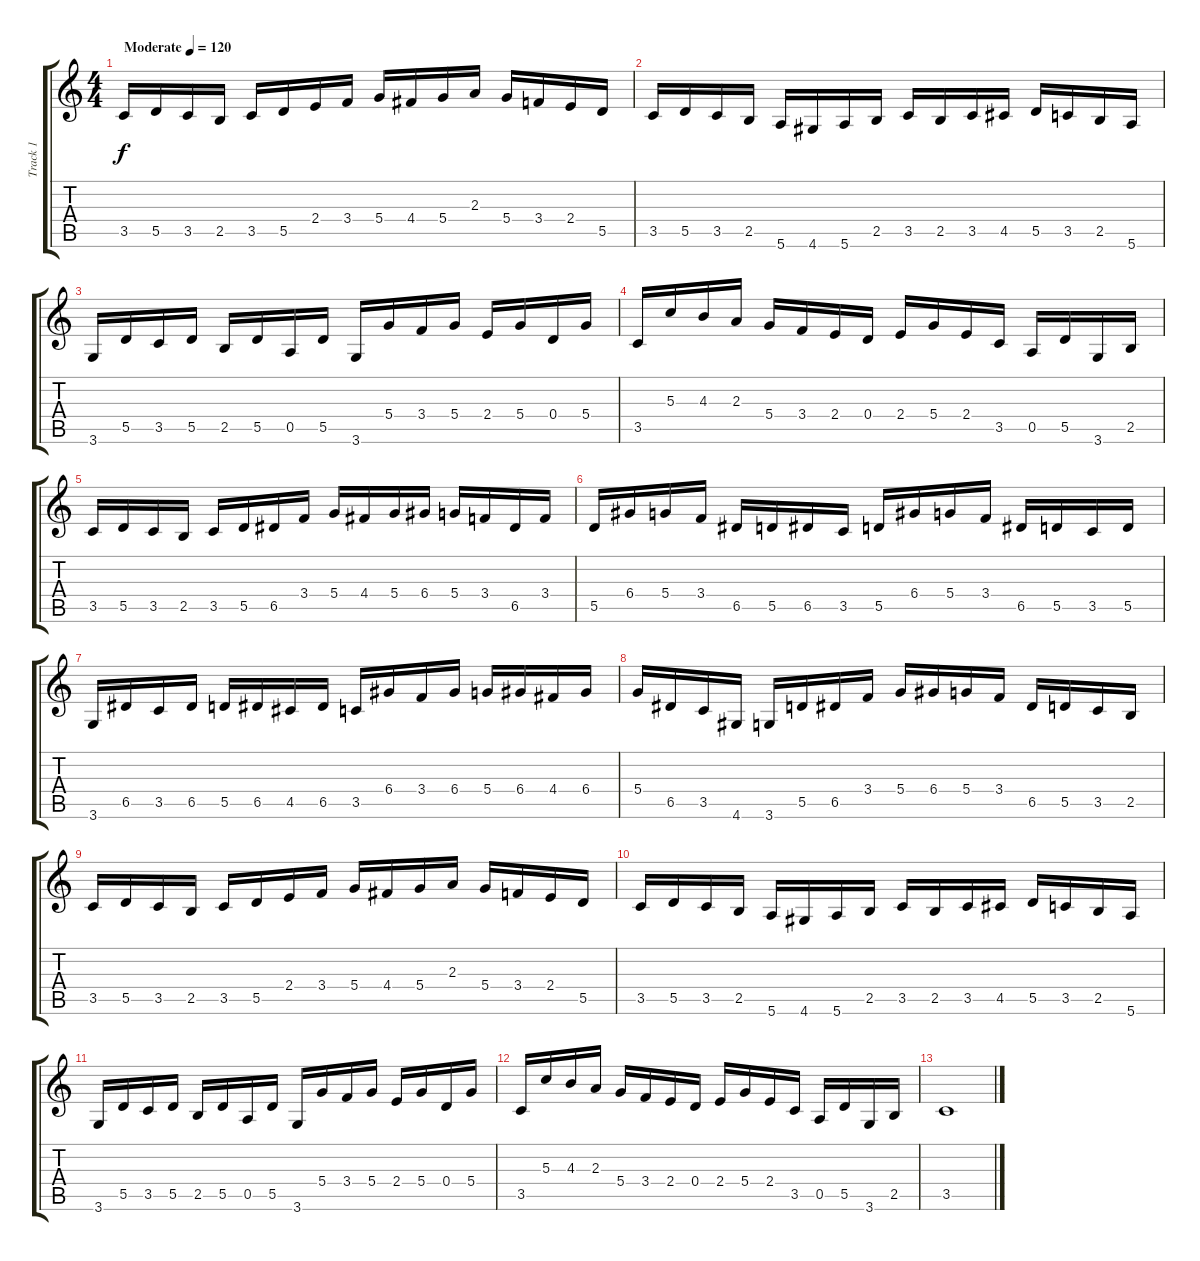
\track ("Track 1" "Track 1") {instrument acousticguitarsteel}
\staff {score tabs}
\tuning (E4 B3 G3 D3 A2 E2) {hide}
\ts (4 4)
\tempo (120 "Moderate")
\clef g2
\ks c
3.5.16{dy f instrument acousticguitarsteel} 5.5.16 3.5.16 2.5.16 3.5.16 5.5.16 2.4.16 3.4.16 5.4.16 4.4.16 5.4.16 2.3.16 5.4.16 3.4.16 2.4.16 5.5.16 |
3.5.16 5.5.16 3.5.16 2.5.16 5.6.16 4.6.16 5.6.16 2.5.16 3.5.16 2.5.16 3.5.16 4.5.16 5.5.16 3.5.16 2.5.16 5.6.16 |
3.6.16 5.5.16 3.5.16 5.5.16 2.5.16 5.5.16 0.5.16 5.5.16 3.6.16 5.4.16 3.4.16 5.4.16 2.4.16 5.4.16 0.4.16 5.4.16 |
3.5.16 5.3.16 4.3.16 2.3.16 5.4.16 3.4.16 2.4.16 0.4.16 2.4.16 5.4.16 2.4.16 3.5.16 0.5.16 5.5.16 3.6.16 2.5.16 |
3.5.16 5.5.16 3.5.16 2.5.16 3.5.16 5.5.16 6.5.16 3.4.16 5.4.16 4.4.16 5.4.16 6.4.16 5.4.16 3.4.16 6.5.16 3.4.16 |
5.5.16 6.4.16 5.4.16 3.4.16 6.5.16 5.5.16 6.5.16 3.5.16 5.5.16 6.4.16 5.4.16 3.4.16 6.5.16 5.5.16 3.5.16 5.5.16 |
3.6.16 6.5.16 3.5.16 6.5.16 5.5.16 6.5.16 4.5.16 6.5.16 3.5.16 6.4.16 3.4.16 6.4.16 5.4.16 6.4.16 4.4.16 6.4.16 |
5.4.16 6.5.16 3.5.16 4.6.16 3.6.16 5.5.16 6.5.16 3.4.16 5.4.16 6.4.16 5.4.16 3.4.16 6.5.16 5.5.16 3.5.16 2.5.16 |
3.5.16 5.5.16 3.5.16 2.5.16 3.5.16 5.5.16 2.4.16 3.4.16 5.4.16 4.4.16 5.4.16 2.3.16 5.4.16 3.4.16 2.4.16 5.5.16 |
3.5.16 5.5.16 3.5.16 2.5.16 5.6.16 4.6.16 5.6.16 2.5.16 3.5.16 2.5.16 3.5.16 4.5.16 5.5.16 3.5.16 2.5.16 5.6.16 |
3.6.16 5.5.16 3.5.16 5.5.16 2.5.16 5.5.16 0.5.16 5.5.16 3.6.16 5.4.16 3.4.16 5.4.16 2.4.16 5.4.16 0.4.16 5.4.16 |
3.5.16 5.3.16 4.3.16 2.3.16 5.4.16 3.4.16 2.4.16 0.4.16 2.4.16 5.4.16 2.4.16 3.5.16 0.5.16 5.5.16 3.6.16 2.5.16 |
3.5.1
